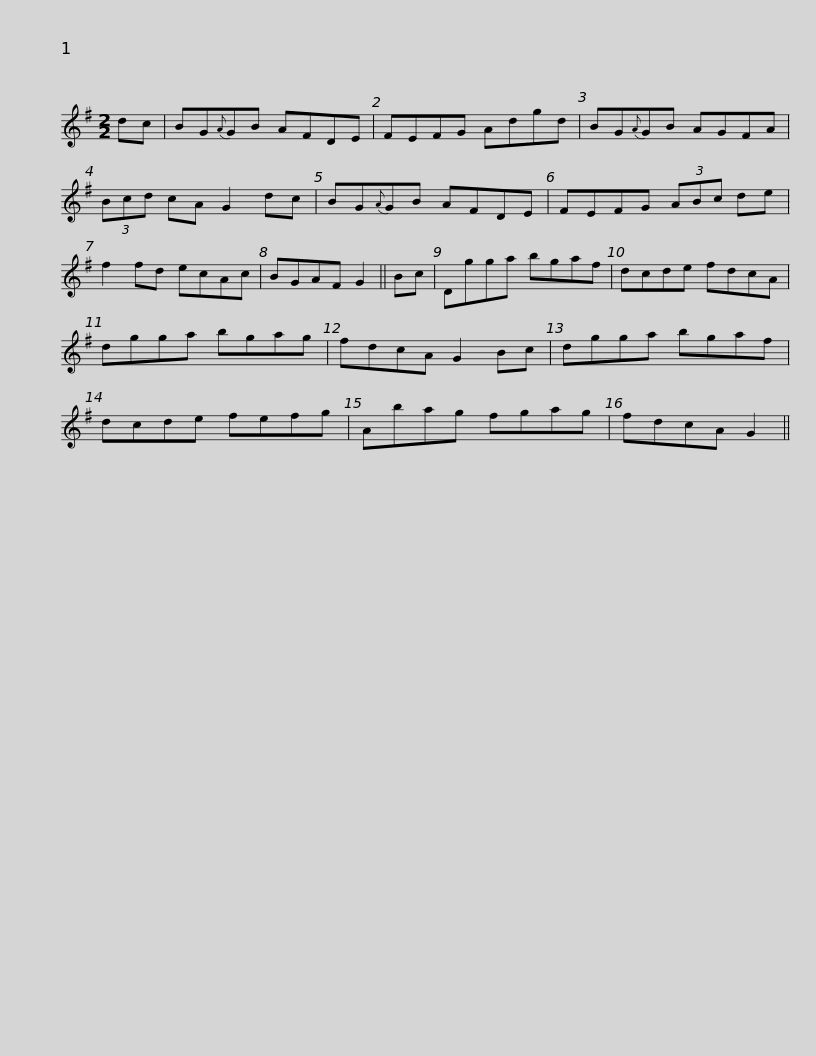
X:1
L:1/8
M:2/2
I:linebreak $
K:G
V:1 treble
V:1
 dc | BG{A}GB AFDE | FEFG Adgd | BG{A}GB AGFA | (3Bcd cA G2 dc | %5
 BG{A}GB AFDE |$ FEFG (3ABc de | f2 fd ecAc | BGAF G2 || Bc | %10
 Dgga bgaf | dcde fdcA |$ dgga bgag | fdcA G2 Bc | dgga bgaf | %15
 dcde fefg | Abag fgag |$ fdcA G2 || %18
